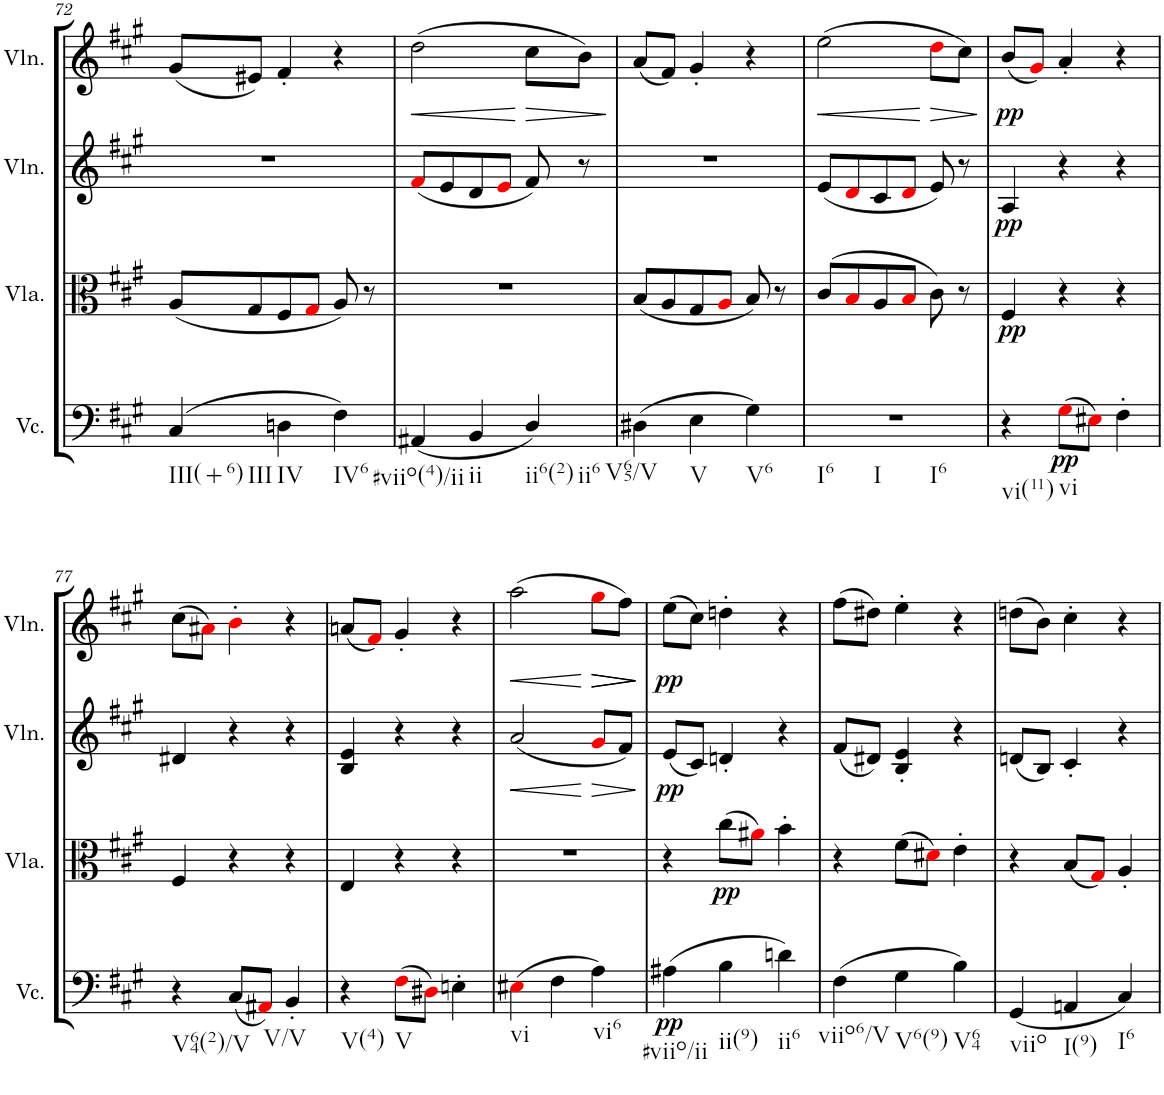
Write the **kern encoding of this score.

**kern	**dynam	**kern	**dynam	**kern	**dynam	**kern	**dynam
*part4	*part4	*part3	*part3	*part2	*part2	*part1	*part1
*staff4	*staff4	*staff3	*staff3	*staff2	*staff2	*staff1	*staff1
*I"Violoncello	*	*I"Viola	*	*I"Violin	*	*I"Violin	*
*I'Vc.	*	*I'Vla.	*	*I'Vln.	*	*I'Vln.	*
!!LO:PB:g=z
*clefF4	*	*clefC3	*	*clefG2	*	*clefG2	*
*k[f#c#g#]	*	*k[f#c#g#]	*	*k[f#c#g#]	*	*k[f#c#g#]	*
*M3/4	*	*M3/4	*	*M3/4	*	*M3/4	*
=72	=72	=72	=72	=72	=72	=72	=72
!LO:TX:b:t=III(+6)	!	!	!	!	!	!	!
!LO:TX:b:t=III	!	!	!	!	!	!	!
(4C#/	.	(8A/L	.	2.r	.	(8g#/L	.
.	.	8G#/	.	.	.	8e#X/J)	.
!LO:TX:b:t=IV	!	!	!	!	!	!	!
4Dn\	.	8F#/	.	.	.	4f#'/	.
.	.	8G#i/J	.	.	.	.	.
!LO:TX:b:t=IV6	!	!	!	!	!	!	!
4F#\)	.	8A/)	.	.	.	4r	.
.	.	8r	.	.	.	.	.
=73	=73	=73	=73	=73	=73	=73	=73
!LO:TX:b:t=#viio(4)/ii	!	!	!	!	!	!	!
!	!	!	!	!	!	!	!LO:HP:b
(4AA#X/	.	2.r	.	(8f#i/L	.	(2dd\	<
.	.	.	.	8e/	.	.	.
!LO:TX:b:t=ii	!	!	!	!	!	!	!
4BB/	.	.	.	8d/	.	.	.
.	.	.	.	8ei/J	.	.	.
!LO:TX:b:t=ii6(2)	!	!	!	!	!	!	!
!LO:TX:b:t=ii6	!	!	!	!	!	!	!
!	!	!	!	!	!	!	!LO:HP:n=1:b
4D/)	.	.	.	8f#/)	.	8cc#\L	[ >
.	.	.	.	8r	.	8b\J)	.
.	.	.	.	.	.	.	]
=74	=74	=74	=74	=74	=74	=74	=74
!LO:TX:b:t=V65/V	!	!	!	!	!	!	!
(4D#X\	.	(8B/L	.	2.r	.	(8a/L	.
.	.	8A/	.	.	.	8f#/J)	.
!LO:TX:b:t=V	!	!	!	!	!	!	!
4E\	.	8G#/	.	.	.	4g#'/	.
.	.	8Ai/J	.	.	.	.	.
!LO:TX:b:t=V6	!	!	!	!	!	!	!
4G#\)	.	8B/)	.	.	.	4r	.
.	.	8r	.	.	.	.	.
=75	=75	=75	=75	=75	=75	=75	=75
!LO:TX:b:t=I6	!	!	!	!	!	!	!
!LO:TX:b:t=I	!	!	!	!	!	!	!
!LO:TX:b:t=I6	!	!	!	!	!	!	!
!	!	!	!	!	!	!	!LO:HP:b
2.r	.	(8c#/L	.	(8e/L	.	(2ee\	<
.	.	8Bi/	.	8di/	.	.	.
.	.	8A/	.	8c#/	.	.	.
.	.	8Bi/J	.	8di/J	.	.	.
!	!	!	!	!	!	!	!LO:HP:n=1:b
.	.	8c#\)	.	8e/)	.	8ddi\L	[ >
.	.	8r	.	8r	.	8cc#\J)	.
.	.	.	.	.	.	.	]
=76	=76	=76	=76	=76	=76	=76	=76
!LO:TX:b:t=vi(11)	!	!	!	!	!	!	!
!	!	!	!LO:DY:b	!	!LO:DY:b	!	!LO:DY:b
4r	.	4F#/	pp	4A/	pp	(8b/L	pp
.	.	.	.	.	.	8g#i/J)	.
!LO:TX:b:t=vi	!	!	!	!	!	!	!
!	!LO:DY:b	!	!	!	!	!	!
(8G#i\L	pp	4r	.	4r	.	4a'/	.
8E#Xi\J)	.	.	.	.	.	.	.
4F#'\	.	4r	.	4r	.	4r	.
!!LO:LB:g=z
=77	=77	=77	=77	=77	=77	=77	=77
!LO:TX:b:t=V64(2)/V	!	!	!	!	!	!	!
4r	.	4F#/	.	4d#X/	.	(8cc#\L	.
.	.	.	.	.	.	8a#Xi\J)	.
(8C#/L	.	4r	.	4r	.	4b'i\	.
8AA#Xi/J)	.	.	.	.	.	.	.
!LO:TX:b:t=V/V	!	!	!	!	!	!	!
4BB'/	.	4r	.	4r	.	4r	.
=78	=78	=78	=78	=78	=78	=78	=78
!LO:TX:b:t=V(4)	!	!	!	!	!	!	!
4r	.	4E/	.	4B/ 4e/	.	(8an/L	.
.	.	.	.	.	.	8f#i/J)	.
!LO:TX:b:t=V	!	!	!	!	!	!	!
(8F#i\L	.	4r	.	4r	.	4g#'/	.
8D#Xi\J)	.	.	.	.	.	.	.
4En'\	.	4r	.	4r	.	4r	.
=79	=79	=79	=79	=79	=79	=79	=79
!LO:TX:b:t=vi	!	!	!	!	!	!	!
!	!	!	!	!	!LO:HP:b	!	!LO:HP:b
(4E#Xi\	.	2.r	.	(2a/	<	(2aa\	<
4F#\	.	.	.	.	.	.	.
!LO:TX:b:t=vi6	!	!	!	!	!	!	!
!	!	!	!	!	!LO:HP:n=1:b	!	!LO:HP:n=1:b
4A\)	.	.	.	8g#i/L	[ >	8gg#i\L	[ >
!	!	!	!	!	!	!	!LO:HP:b
.	.	.	.	8f#/J)	.	8ff#\J)	>
.	.	.	.	.	]	.	] ]
=80	=80	=80	=80	=80	=80	=80	=80
!LO:TX:b:t=#viio/ii	!	!	!	!	!	!	!
!	!LO:DY:b	!	!	!	!LO:DY:b	!	!LO:DY:b
(4A#X\	pp	4r	.	(8e/L	pp	(8ee\L	pp
.	.	.	.	8c#/J)	.	8cc#\J)	.
!LO:TX:b:t=ii(9)	!	!	!	!	!	!	!
!	!	!	!LO:DY:b	!	!	!	!
4B\	.	(8cc#\L	pp	4dn'/	.	4ddn'\	.
.	.	8a#Xi\J)	.	.	.	.	.
!LO:TX:b:t=ii6	!	!	!	!	!	!	!
4dn\)	.	4b'\	.	4r	.	4r	.
=81	=81	=81	=81	=81	=81	=81	=81
!LO:TX:b:t=viio6/V	!	!	!	!	!	!	!
(4F#\	.	4r	.	(8f#/L	.	(8ff#\L	.
.	.	.	.	8d#X/J)	.	8dd#X\J)	.
!LO:TX:b:t=V6(9)	!	!	!	!	!	!	!
4G#\	.	(8f#\L	.	4B/' 4e/'	.	4ee'\	.
.	.	8d#Xi\J)	.	.	.	.	.
!LO:TX:b:t=V64	!	!	!	!	!	!	!
4B\)	.	4e'\	.	4r	.	4r	.
=82	=82	=82	=82	=82	=82	=82	=82
!LO:TX:b:t=viio	!	!	!	!	!	!	!
(4GG#/	.	4r	.	(8dn/L	.	(8ddn\L	.
.	.	.	.	8B/J)	.	8b\J)	.
!LO:TX:b:t=I(9)	!	!	!	!	!	!	!
4AAn/	.	(8B/L	.	4c#'/	.	4cc#'\	.
.	.	8G#i/J)	.	.	.	.	.
!LO:TX:b:t=I6	!	!	!	!	!	!	!
4C#/)	.	4A'/	.	4r	.	4r	.
=	=	=	=	=	=	=	=
*-	*-	*-	*-	*-	*-	*-	*-
